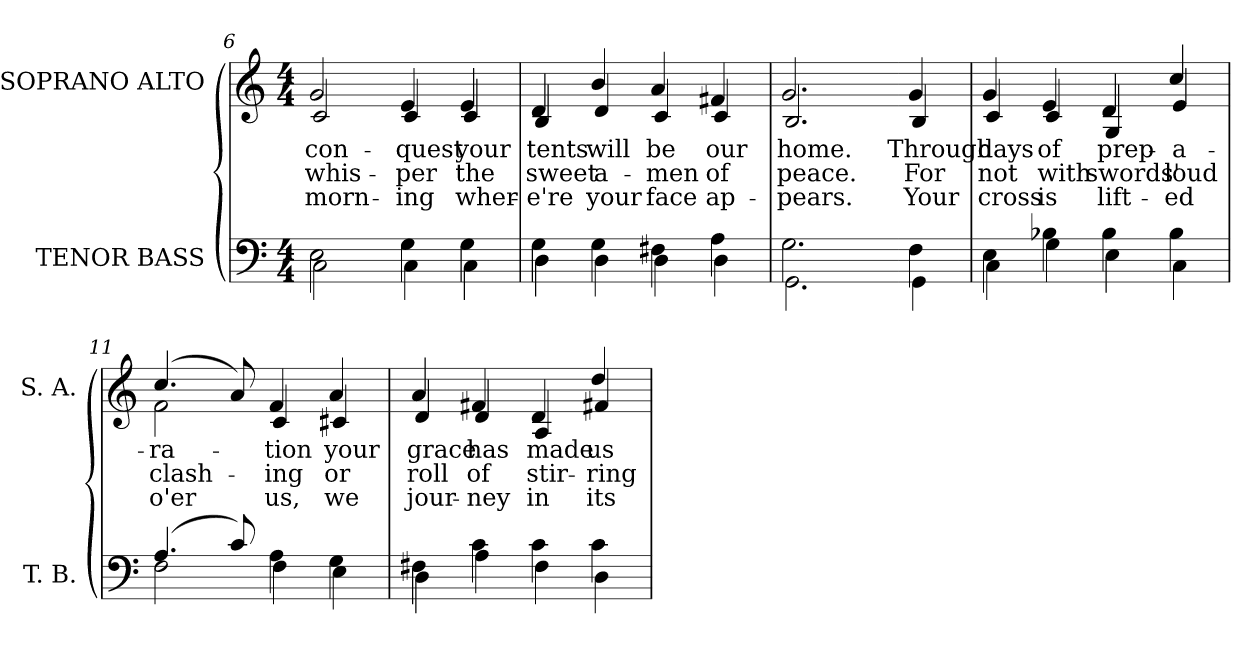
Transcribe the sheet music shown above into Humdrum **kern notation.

**kern	**kern	**text	**text	**text
*part2	*part1	*part1	*part1	*part1
*staff2	*staff1	*staff1	*staff1	*staff1
*I"TENOR BASS	*I"SOPRANO ALTO	*	*	*
*I'T. B.	*I'S. A.	*	*	*
*clefF4	*clefG2	*	*	*
*k[]	*k[]	*	*	*
*C:	*C:	*	*	*
*M4/4	*M4/4	*	*	*
=6	=6	=6	=6	=6
*^	*	*	*	*
!	!	!	!LO:LY:b:color=#000000	!LO:LY:b:color=#000000	!LO:LY:b:color=#000000
*	*	*^	*	*	*
2Ei\	2Ci\	2gi/	2ci/	con-	whis-	morn-
!	!	!	!	!LO:LY:b:color=#000000	!LO:LY:b:color=#000000	!LO:LY:b:color=#000000
4Gi\	4Ci\	4ei/	4ci/	-quest	-per	-ing
!	!	!	!	!LO:LY:b:color=#000000	!LO:LY:b:color=#000000	!LO:LY:b:color=#000000
4Gi\	4Ci\	4ei/	4ci/	your	the	wher-
=7	=7	=7	=7	=7	=7	=7
!	!	!	!	!LO:LY:b:color=#000000	!LO:LY:b:color=#000000	!LO:LY:b:color=#000000
4Gi\	4Di\	4di/	4Bi/	tents	sweet	-e're
!	!	!	!	!LO:LY:b:color=#000000	!LO:LY:b:color=#000000	!LO:LY:b:color=#000000
4Gi\	4Di\	4bi/	4di/	will	a-	your
!	!	!	!	!LO:LY:b:color=#000000	!LO:LY:b:color=#000000	!LO:LY:b:color=#000000
4F#Xi\	4Di\	4ai/	4ci/	be	-men	face
!	!	!	!	!LO:LY:b:color=#000000	!LO:LY:b:color=#000000	!LO:LY:b:color=#000000
4Ai\	4Di\	4f#Xi/	4ci/	our	of	ap-
=8	=8	=8	=8	=8	=8	=8
!	!	!	!	!LO:LY:b:color=#000000	!LO:LY:b:color=#000000	!LO:LY:b:color=#000000
2.Gi\	2.GGi\	2.gi/	2.Bi/	home.	peace.	-pears.
!!LO:LB:g=z	!!
=9-	=9-	=9-	=9-	=9-	=9-	=9-
!	!	!	!	!LO:LY:b:color=#000000	!LO:LY:b:color=#000000	!LO:LY:b:color=#000000
4Fi\	4GGi\	4gi/	4Bi/	Through	For	Your
=10	=10	=10	=10	=10	=10	=10
!	!	!	!	!LO:LY:b:color=#000000	!LO:LY:b:color=#000000	!LO:LY:b:color=#000000
4Ei\	4Ci\	4gi/	4ci/	days	not	cross
!	!	!	!	!LO:LY:b:color=#000000	!LO:LY:b:color=#000000	!LO:LY:b:color=#000000
4B-Xi\	4Gi\	4ei/	4ci/	of	with	is
!	!	!	!	!LO:LY:b:color=#000000	!LO:LY:b:color=#000000	!LO:LY:b:color=#000000
4B-i\	4Ei\	4di/	4Gi/	prep-	swords'	lift-
!	!	!	!	!LO:LY:b:color=#000000	!LO:LY:b:color=#000000	!LO:LY:b:color=#000000
4B-i\	4Ci\	4cci/	4ei/	-a-	loud	-ed
=11	=11	=11	=11	=11	=11	=11
!	!	!	!	!LO:LY:b:color=#000000	!LO:LY:b:color=#000000	!LO:LY:b:color=#000000
(4.Ai/	2Fi\	(4.cci/	2fi\	-ra-	clash-	o'er
8ci/)	.	8ai/)	.	.	.	.
!	!	!	!	!LO:LY:b:color=#000000	!LO:LY:b:color=#000000	!LO:LY:b:color=#000000
4Ai\	4Fi\	4fi/	4ci/	-tion	-ing	us,
!	!	!	!	!LO:LY:b:color=#000000	!LO:LY:b:color=#000000	!LO:LY:b:color=#000000
4Gi\	4Ei\	4ai/	4c#Xi/	your	or	we
=12	=12	=12	=12	=12	=12	=12
!	!	!	!	!LO:LY:b:color=#000000	!LO:LY:b:color=#000000	!LO:LY:b:color=#000000
4F#Xi\	4Di\	4ai/	4di/	grace	roll	jour-
!	!	!	!	!LO:LY:b:color=#000000	!LO:LY:b:color=#000000	!LO:LY:b:color=#000000
4ci\	4Ai\	4f#Xi/	4di/	has	of	-ney
!	!	!	!	!LO:LY:b:color=#000000	!LO:LY:b:color=#000000	!LO:LY:b:color=#000000
4ci\	4F#i\	4di/	4Ai/	made	stir-	in
!	!	!	!	!LO:LY:b:color=#000000	!LO:LY:b:color=#000000	!LO:LY:b:color=#000000
4ci\	4Di\	4ddi/	4f#Xi/	us	-ring	its
*v	*v	*	*	*	*	*
*	*v	*v	*	*	*
=	=	=	=	=
*-	*-	*-	*-	*-
